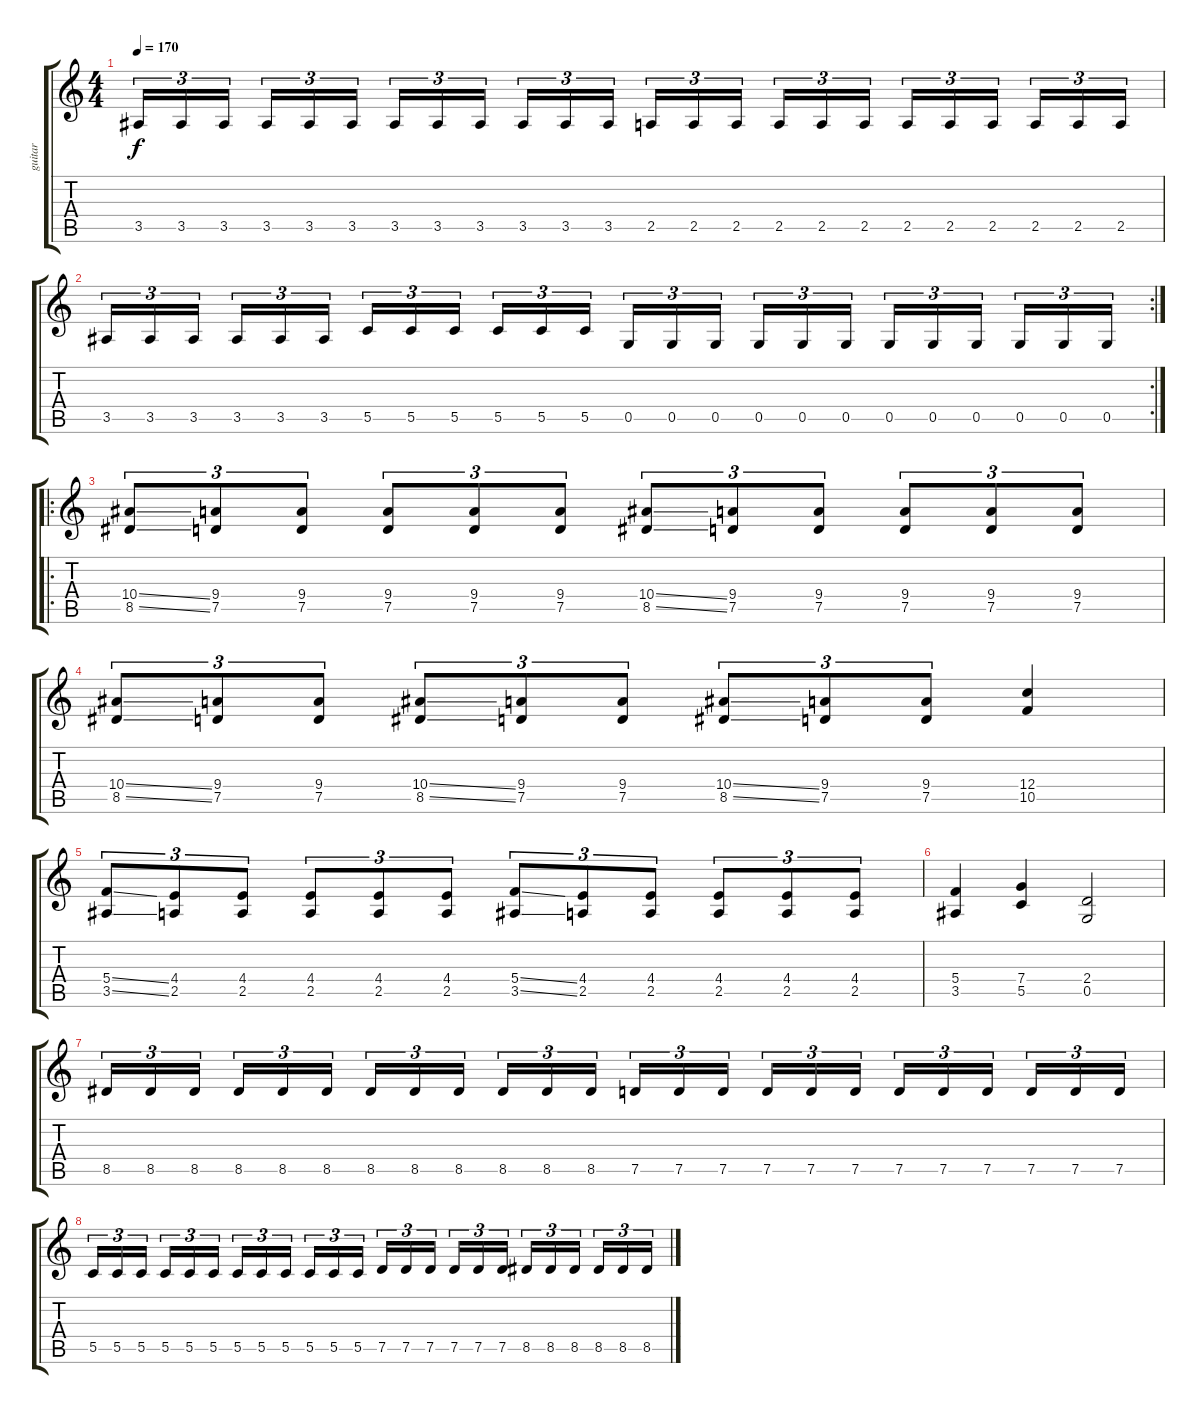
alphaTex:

\track ("guitar" "guitar") {instrument distortionguitar}
\staff {score tabs}
\tuning (D4 A3 F3 C3 G2 D2) {hide}
\ts (4 4)
\tempo 170
\clef g2
\ks c
3.5.16{tu (3 2) dy f} 3.5.16{tu (3 2)} 3.5.16{tu (3 2)} 3.5.16{tu (3 2)} 3.5.16{tu (3 2)} 3.5.16{tu (3 2)} 3.5.16{tu (3 2)} 3.5.16{tu (3 2)} 3.5.16{tu (3 2)} 3.5.16{tu (3 2)} 3.5.16{tu (3 2)} 3.5.16{tu (3 2)} 2.5.16{tu (3 2)} 2.5.16{tu (3 2)} 2.5.16{tu (3 2)} 2.5.16{tu (3 2)} 2.5.16{tu (3 2)} 2.5.16{tu (3 2)} 2.5.16{tu (3 2)} 2.5.16{tu (3 2)} 2.5.16{tu (3 2)} 2.5.16{tu (3 2)} 2.5.16{tu (3 2)} 2.5.16{tu (3 2)} |
\rc 2
3.5.16{tu (3 2)} 3.5.16{tu (3 2)} 3.5.16{tu (3 2)} 3.5.16{tu (3 2)} 3.5.16{tu (3 2)} 3.5.16{tu (3 2)} 5.5.16{tu (3 2)} 5.5.16{tu (3 2)} 5.5.16{tu (3 2)} 5.5.16{tu (3 2)} 5.5.16{tu (3 2)} 5.5.16{tu (3 2)} 0.5.16{tu (3 2)} 0.5.16{tu (3 2)} 0.5.16{tu (3 2)} 0.5.16{tu (3 2)} 0.5.16{tu (3 2)} 0.5.16{tu (3 2)} 0.5.16{tu (3 2)} 0.5.16{tu (3 2)} 0.5.16{tu (3 2)} 0.5.16{tu (3 2)} 0.5.16{tu (3 2)} 0.5.16{tu (3 2)} |
\ro
(10.4{ss} 8.5{ss}).8{tu (3 2)} (9.4 7.5).8{tu (3 2)} (9.4 7.5).8{tu (3 2)} (9.4 7.5).8{tu (3 2)} (9.4 7.5).8{tu (3 2)} (9.4 7.5).8{tu (3 2)} (10.4{ss} 8.5{ss}).8{tu (3 2)} (9.4 7.5).8{tu (3 2)} (9.4 7.5).8{tu (3 2)} (9.4 7.5).8{tu (3 2)} (9.4 7.5).8{tu (3 2)} (9.4 7.5).8{tu (3 2)} |
(10.4{ss} 8.5{ss}).8{tu (3 2)} (9.4 7.5).8{tu (3 2)} (9.4 7.5).8{tu (3 2)} (10.4{ss} 8.5{ss}).8{tu (3 2)} (9.4 7.5).8{tu (3 2)} (9.4 7.5).8{tu (3 2)} (10.4{ss} 8.5{ss}).8{tu (3 2)} (9.4 7.5).8{tu (3 2)} (9.4 7.5).8{tu (3 2)} (12.4 10.5).4 |
(5.4{ss} 3.5{ss}).8{tu (3 2)} (4.4 2.5).8{tu (3 2)} (4.4 2.5).8{tu (3 2)} (4.4 2.5).8{tu (3 2)} (4.4 2.5).8{tu (3 2)} (4.4 2.5).8{tu (3 2)} (5.4{ss} 3.5{ss}).8{tu (3 2)} (4.4 2.5).8{tu (3 2)} (4.4 2.5).8{tu (3 2)} (4.4 2.5).8{tu (3 2)} (4.4 2.5).8{tu (3 2)} (4.4 2.5).8{tu (3 2)} |
(5.4 3.5).4 (7.4 5.5).4 (2.4 0.5).2 |
8.5.16{tu (3 2)} 8.5.16{tu (3 2)} 8.5.16{tu (3 2)} 8.5.16{tu (3 2)} 8.5.16{tu (3 2)} 8.5.16{tu (3 2)} 8.5.16{tu (3 2)} 8.5.16{tu (3 2)} 8.5.16{tu (3 2)} 8.5.16{tu (3 2)} 8.5.16{tu (3 2)} 8.5.16{tu (3 2)} 7.5.16{tu (3 2)} 7.5.16{tu (3 2)} 7.5.16{tu (3 2)} 7.5.16{tu (3 2)} 7.5.16{tu (3 2)} 7.5.16{tu (3 2)} 7.5.16{tu (3 2)} 7.5.16{tu (3 2)} 7.5.16{tu (3 2)} 7.5.16{tu (3 2)} 7.5.16{tu (3 2)} 7.5.16{tu (3 2)} |
5.5.16{tu (3 2)} 5.5.16{tu (3 2)} 5.5.16{tu (3 2)} 5.5.16{tu (3 2)} 5.5.16{tu (3 2)} 5.5.16{tu (3 2)} 5.5.16{tu (3 2)} 5.5.16{tu (3 2)} 5.5.16{tu (3 2)} 5.5.16{tu (3 2)} 5.5.16{tu (3 2)} 5.5.16{tu (3 2)} 7.5.16{tu (3 2)} 7.5.16{tu (3 2)} 7.5.16{tu (3 2)} 7.5.16{tu (3 2)} 7.5.16{tu (3 2)} 7.5.16{tu (3 2)} 8.5.16{tu (3 2)} 8.5.16{tu (3 2)} 8.5.16{tu (3 2)} 8.5.16{tu (3 2)} 8.5.16{tu (3 2)} 8.5.16{tu (3 2)}
